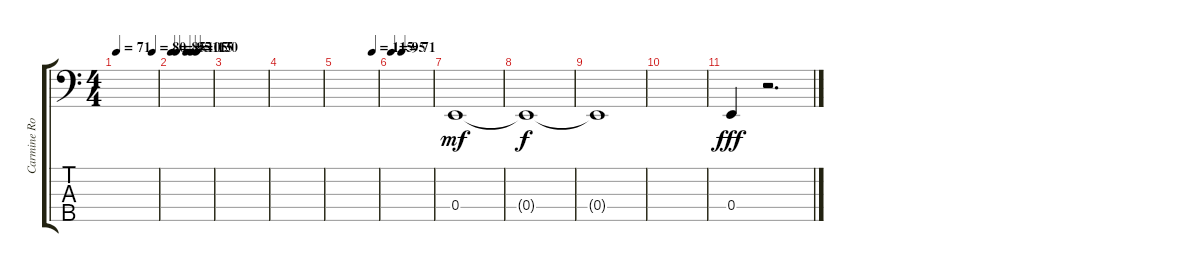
\track ("Carmine Rojas - Bass" "Carmine Ro") {instrument slapbass2}
\staff {score tabs}
\tuning (G2 D2 A1 E1 B0) {hide}
\ts (4 4)
\tempo 71
\tempo (80 0.875)
\clef f4
\ks c
|
\tempo 85
\tempo (95 0.125)
\tempo (105 0.375)
\tempo (115 0.5)
\tempo (130 0.625)
|
|
|
\tempo (115 0.875)
|
\tempo 95
\tempo (71 0.25)
|
0.4.1{dy mf} |
0.4{t}.1{dy f} |
0.4{t}.1 |
|
0.4.4{dy fff} r.2{d}
